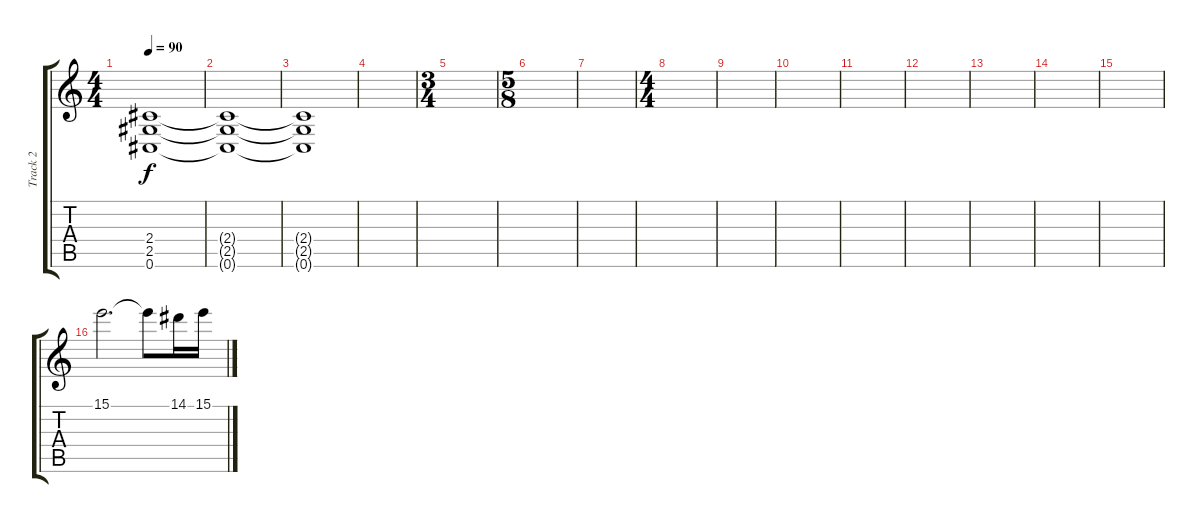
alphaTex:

\track ("Track 2" "Track 2") {instrument acousticguitarsteel}
\staff {score tabs}
\tuning (Db4 Ab3 E3 B2 Gb2 Db2) {hide}
\ts (4 4)
\tempo 90
\clef g2
\ks c
(2.4{t} 2.5{t} 0.6{t}).1{dy f} |
(2.4{t} 2.5{t} 0.6{t}).1 |
(2.4{t} 2.5{t} 0.6{t}).1 |
|
\ts (3 4)
|
\ts (5 8)
|
|
\ts (4 4)
|
|
|
|
|
|
|
|
15.1.2{d volume 13 balance 8 instrument distortionguitar} 15.1{t}.8 14.1.16 15.1.16
